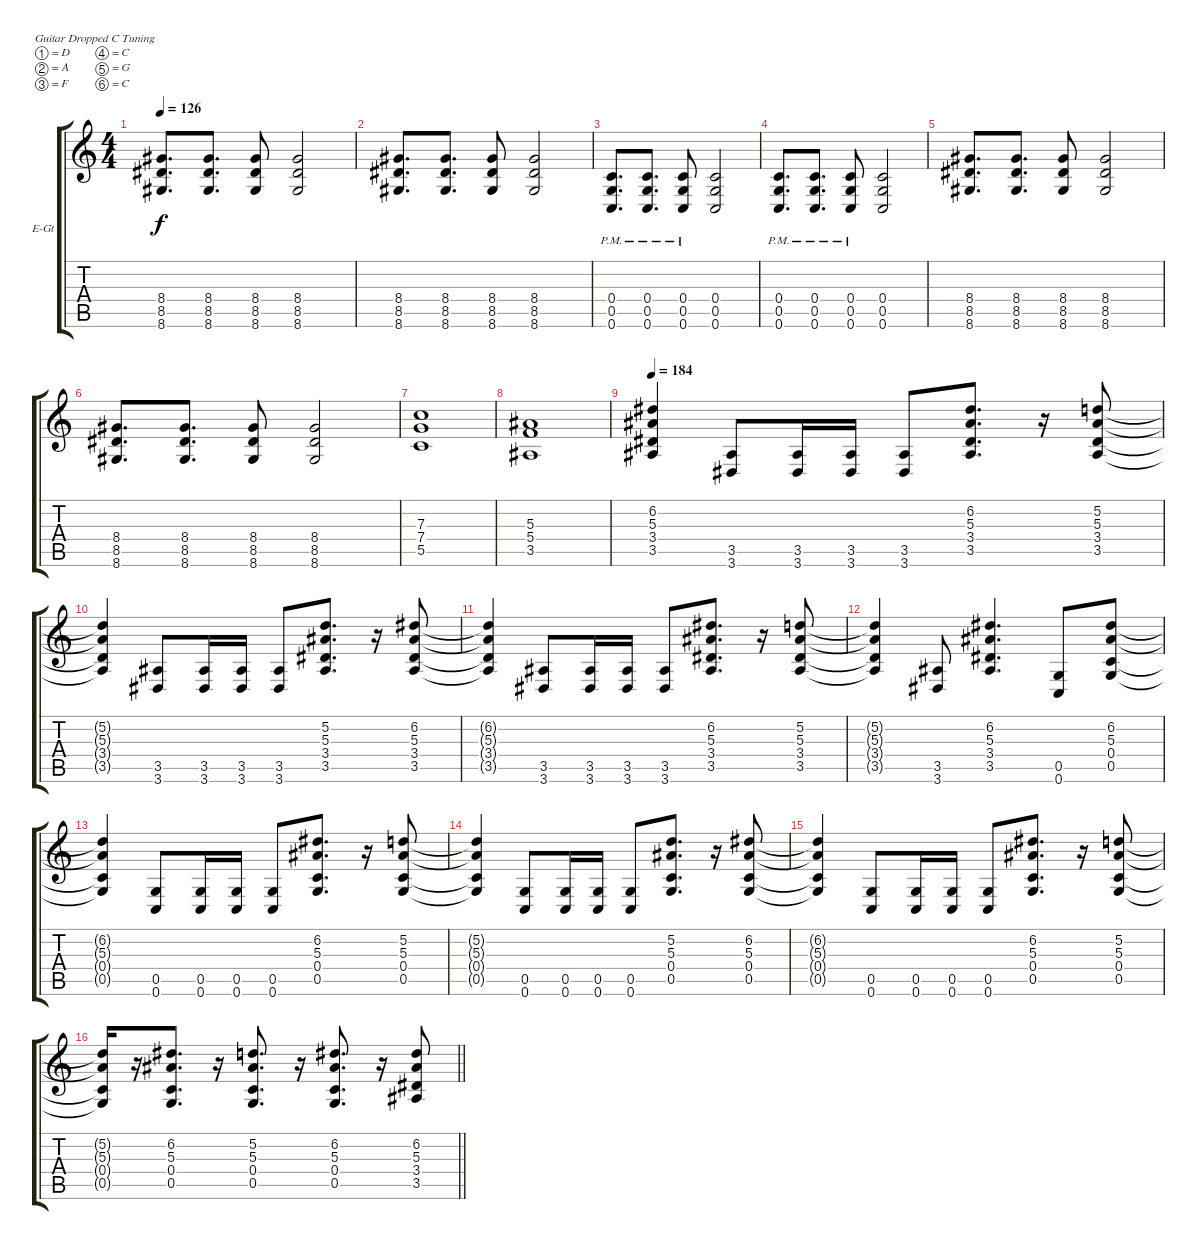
\bracketExtendMode groupsimilarinstruments
\firstSystemTrackNameOrientation horizontal
\otherSystemsTrackNameOrientation horizontal
\track ("Rhythm Guitar" "E-Gt") {instrument electricguitarclean}
\staff {score tabs}
\tuning (D4 A3 F3 C3 G2 C2)
\ts (4 4)
\tempo 126
\clef g2
\ks c
(8.4 8.5 8.6).8{d dy f} (8.4 8.5 8.6).8{d} (8.4 8.5 8.6).8 (8.4 8.5 8.6).2 |
(8.4 8.5 8.6).8{d} (8.4 8.5 8.6).8{d} (8.4 8.5 8.6).8 (8.4 8.5 8.6).2 |
(0.4{pm} 0.5{pm} 0.6{pm}).8{d} (0.4{pm} 0.5{pm} 0.6{pm}).8{d} (0.4{pm} 0.5{pm} 0.6{pm}).8 (0.4 0.5 0.6).2 |
(0.4{pm} 0.5{pm} 0.6{pm}).8{d} (0.4{pm} 0.5{pm} 0.6{pm}).8{d} (0.4{pm} 0.5{pm} 0.6{pm}).8 (0.4 0.5 0.6).2 |
(8.4 8.5 8.6).8{d} (8.4 8.5 8.6).8{d} (8.4 8.5 8.6).8 (8.4 8.5 8.6).2 |
(8.4 8.5 8.6).8{d} (8.4 8.5 8.6).8{d} (8.4 8.5 8.6).8 (8.4 8.5 8.6).2 |
(7.3 7.4 5.5).1 |
(5.3 5.4 3.5).1 |
\tempo 184
(6.2 5.3 3.4 3.5).4 (3.5 3.6).8 (3.5 3.6).16 (3.5 3.6).16 (3.5 3.6).8 (6.2 5.3 3.4 3.5).8{d} r.16 (5.2 5.3 3.4 3.5).8 |
(5.2{t} 5.3{t} 3.4{t} 3.5{t}).4 (3.5 3.6).8 (3.5 3.6).16 (3.5 3.6).16 (3.5 3.6).8 (5.2 5.3 3.4 3.5).8{d} r.16 (6.2 5.3 3.4 3.5).8 |
(6.2{t} 5.3{t} 3.4{t} 3.5{t}).4 (3.5 3.6).8 (3.5 3.6).16 (3.5 3.6).16 (3.5 3.6).8 (6.2 5.3 3.4 3.5).8{d} r.16 (5.2 5.3 3.4 3.5).8 |
(5.2{t} 5.3{t} 3.4{t} 3.5{t}).4 (3.5 3.6).8 (6.2 5.3 3.4 3.5).4{d} (0.5 0.6).8 (6.2 5.3 0.4 0.5).8 |
(6.2{t} 5.3{t} 0.4{t} 0.5{t}).4 (0.5 0.6).8 (0.5 0.6).16 (0.5 0.6).16 (0.5 0.6).8 (6.2 5.3 0.4 0.5).8{d} r.16 (5.2 5.3 0.4 0.5).8 |
(5.2{t} 5.3{t} 0.4{t} 0.5{t}).4 (0.5 0.6).8 (0.5 0.6).16 (0.5 0.6).16 (0.5 0.6).8 (5.2 5.3 0.4 0.5).8{d} r.16 (6.2 5.3 0.4 0.5).8 |
(6.2{t} 5.3{t} 0.4{t} 0.5{t}).4 (0.5 0.6).8 (0.5 0.6).16 (0.5 0.6).16 (0.5 0.6).8 (6.2 5.3 0.4 0.5).8{d} r.16 (5.2 5.3 0.4 0.5).8 |
\barLineRight lightlight
(5.2{t} 5.3{t} 0.4{t} 0.5{t}).16 r.16 (6.2 5.3 0.4 0.5).8{d} r.16 (5.2 5.3 0.4 0.5).8{d} r.16 (6.2 5.3 0.4 0.5).8{d} r.16 (6.2 5.3 3.4 3.5).8
